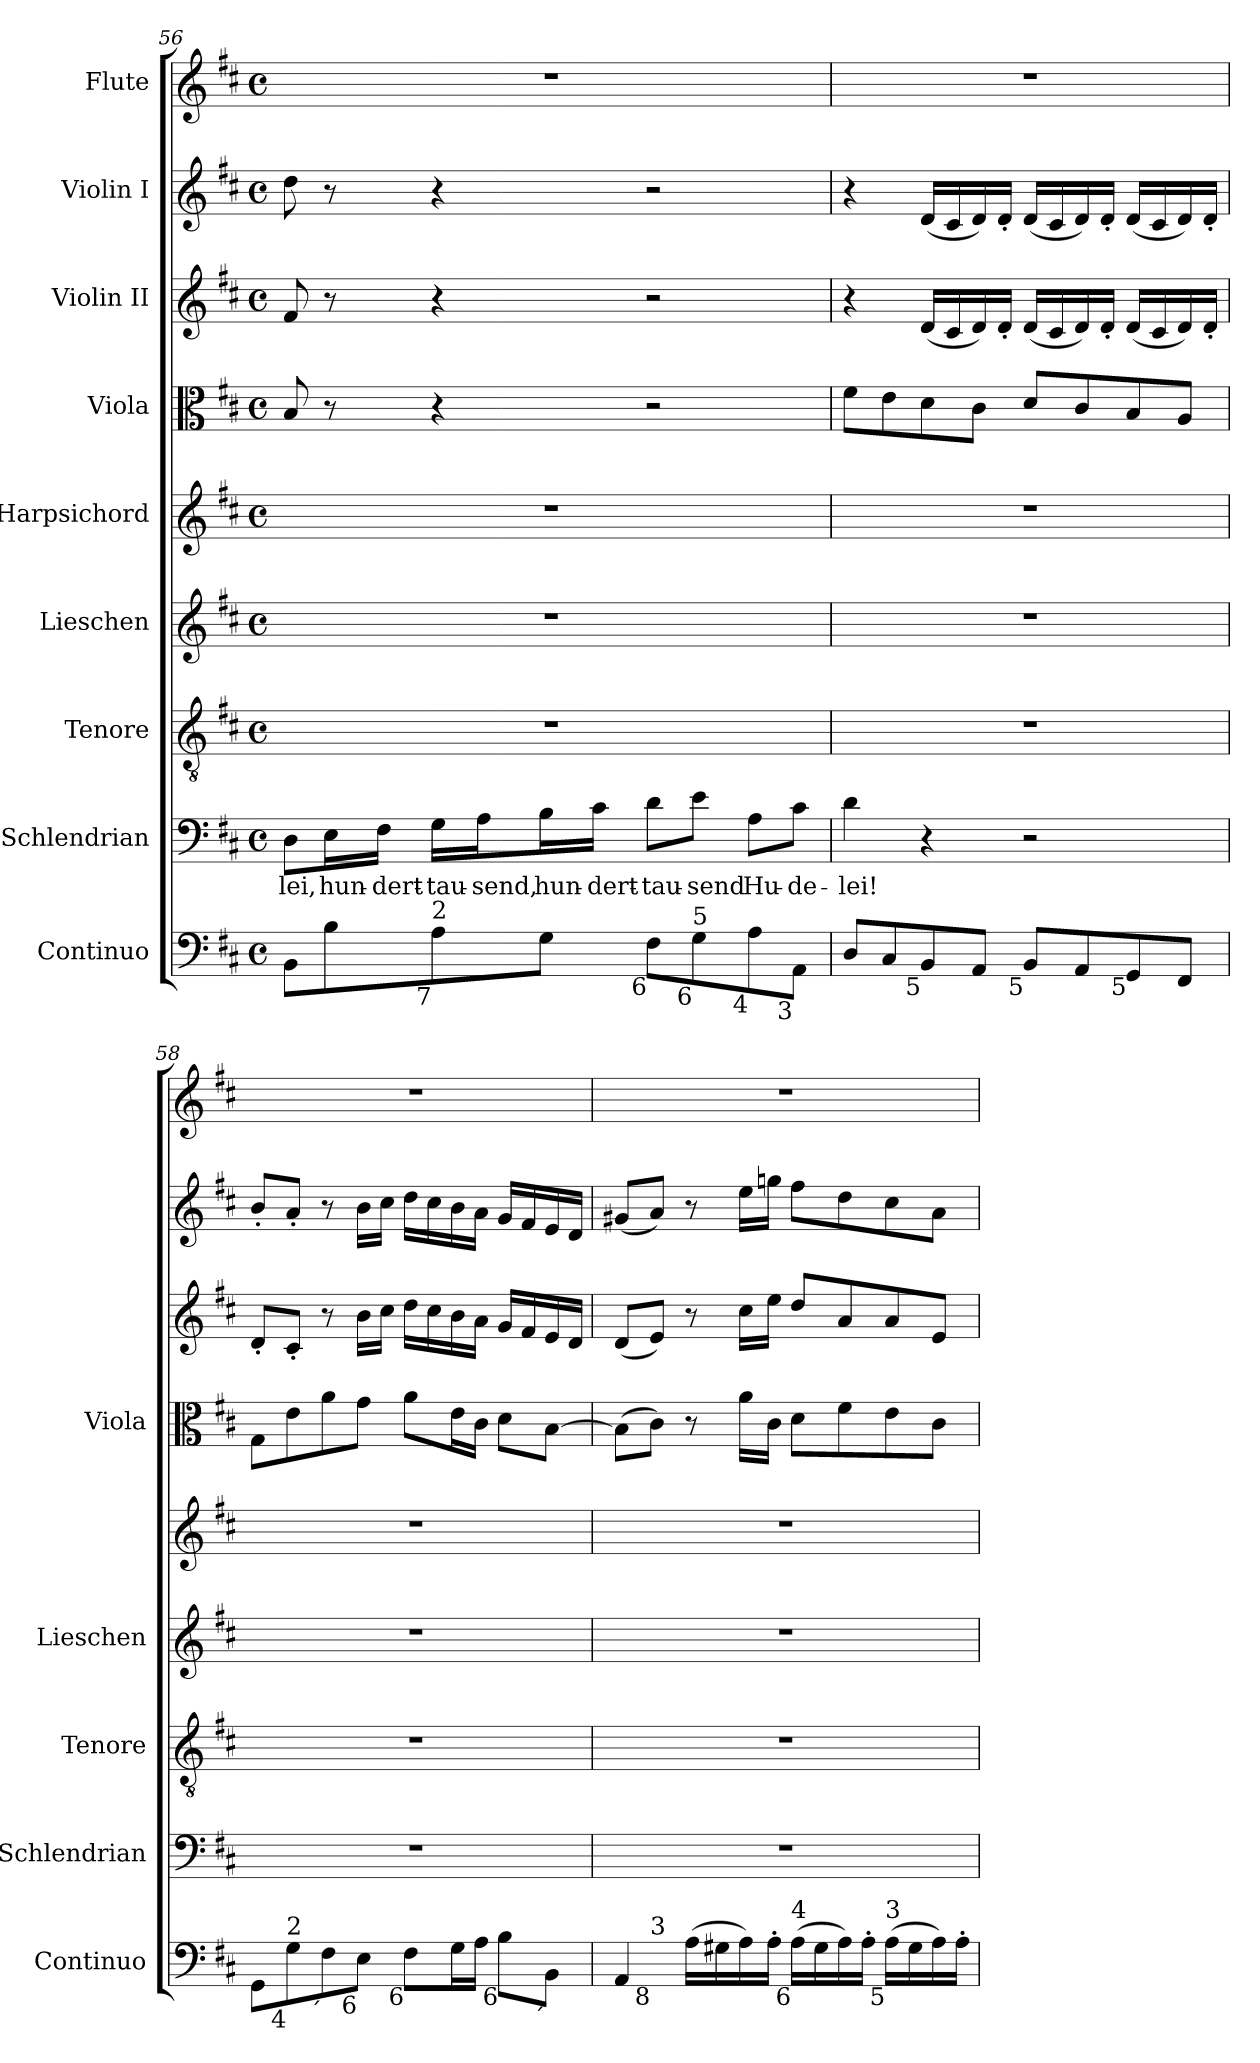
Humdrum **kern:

**kern	**kern	**text	**kern	**kern	**kern	**kern	**kern	**kern	**kern
*part9	*part8	*part8	*part7	*part6	*part5	*part4	*part3	*part2	*part1
*staff9	*staff8	*staff8	*staff7	*staff6	*staff5	*staff4	*staff3	*staff2	*staff1
*I"Continuo	*I"Schlendrian	*	*I"Tenore	*I"Lieschen	*I"Harpsichord	*I"Viola	*I"Violin II	*I"Violin I	*I"Flute
*I'Continuo	*I'Schlendrian	*	*I'Tenore	*I'Lieschen	*	*I'Viola	*	*	*
!!LO:LB:g=z
*clefF4	*clefF4	*	*clefGv2	*clefG2	*clefG2	*clefC3	*clefG2	*clefG2	*clefG2
*	*	*	*ITrd7c12	*	*	*	*	*	*
*k[f#c#]	*k[f#c#]	*	*k[f#c#]	*k[f#c#]	*k[f#c#]	*k[f#c#]	*k[f#c#]	*k[f#c#]	*k[f#c#]
*D:	*D:	*	*D:	*D:	*D:	*D:	*D:	*D:	*D:
*M4/4	*M4/4	*	*M4/4	*M4/4	*M4/4	*M4/4	*M4/4	*M4/4	*M4/4
*met(c)	*met(c)	*	*met(c)	*met(c)	*met(c)	*met(c)	*met(c)	*met(c)	*met(c)
=56	=56	=56	=56	=56	=56	=56	=56	=56	=56
!	!	!LO:LY:b:color=#000000	!	!	!	!	!	!	!
8BBi\L	8Di\L	-lei,	1r	1r	1r	8Bi/	8f#i/	8ddi\	1r
!	!	!LO:LY:b:color=#000000	!	!	!	!	!	!	!
8Bi\	16Ei\L	hun-	.	.	.	8r	8r	8r	.
!	!	!LO:LY:b:color=#000000	!	!	!	!	!	!	!
.	16F#i\JJ	-dert-	.	.	.	.	.	.	.
!LO:TX:b:rj:t=7	!	!	!	!	!	!	!	!	!
!LO:TX:t=2	!	!	!	!	!	!	!	!	!
!	!	!LO:LY:b:color=#000000	!	!	!	!	!	!	!
8Ai\	16Gi\LL	-tau-	.	.	.	4r	4r	4r	.
!	!	!LO:LY:b:color=#000000	!	!	!	!	!	!	!
.	16Ai\J	-send,	.	.	.	.	.	.	.
!	!	!LO:LY:b:color=#000000	!	!	!	!	!	!	!
8Gi\J	16Bi\L	hun-	.	.	.	.	.	.	.
!	!	!LO:LY:b:color=#000000	!	!	!	!	!	!	!
.	16c#i\JJ	-dert-	.	.	.	.	.	.	.
!LO:TX:b:rj:t=6	!	!	!	!	!	!	!	!	!
!	!	!LO:LY:b:color=#000000	!	!	!	!	!	!	!
8F#i\L	8di\L	-tau-	.	.	.	2r	2r	2r	.
!LO:TX:b:rj:t=6	!	!	!	!	!	!	!	!	!
!LO:TX:t=5	!	!	!	!	!	!	!	!	!
!	!	!LO:LY:b:color=#000000	!	!	!	!	!	!	!
8Gi\	8ei\J	-send	.	.	.	.	.	.	.
!LO:TX:b:rj:t=4	!	!	!	!	!	!	!	!	!
!	!	!LO:LY:b:color=#000000	!	!	!	!	!	!	!
8Ai\	8Ai\L	Hu-	.	.	.	.	.	.	.
!LO:TX:b:rj:t=3	!	!	!	!	!	!	!	!	!
!	!	!LO:LY:b:color=#000000	!	!	!	!	!	!	!
8AAi\J	8c#i\J	-de-	.	.	.	.	.	.	.
=57	=57	=57	=57	=57	=57	=57	=57	=57	=57
!	!	!LO:LY:b:color=#000000	!	!	!	!	!	!	!
8Di/L	4di\	-lei!	1r	1r	1r	8f#i\L	4r	4r	1r
8C#i/	.	.	.	.	.	8ei\	.	.	.
!LO:TX:b:rj:t=5	!	!	!	!	!	!	!	!	!
8BBi/	4r	.	.	.	.	8di\	(16di/LL	(16di/LL	.
.	.	.	.	.	.	.	16c#i/	16c#i/	.
8AAi/J	.	.	.	.	.	8c#i\J	16di/)	16di/)	.
.	.	.	.	.	.	.	16d'i/JJ	16d'i/JJ	.
!LO:TX:b:rj:t=5	!	!	!	!	!	!	!	!	!
8BBi/L	2r	.	.	.	.	8di/L	(16di/LL	(16di/LL	.
.	.	.	.	.	.	.	16c#i/	16c#i/	.
8AAi/	.	.	.	.	.	8c#i/	16di/)	16di/)	.
.	.	.	.	.	.	.	16d'i/JJ	16d'i/JJ	.
!LO:TX:b:rj:t=5	!	!	!	!	!	!	!	!	!
8GGi/	.	.	.	.	.	8Bi/	(16di/LL	(16di/LL	.
.	.	.	.	.	.	.	16c#i/	16c#i/	.
8FF#i/J	.	.	.	.	.	8Ai/J	16di/)	16di/)	.
.	.	.	.	.	.	.	16d'i/JJ	16d'i/JJ	.
=58	=58	=58	=58	=58	=58	=58	=58	=58	=58
8GGi\L	1r	.	1r	1r	1r	8Gi\L	8d'i/L	8b'i/L	1r
!LO:TX:b:rj:t=4	!	!	!	!	!	!	!	!	!
!LO:TX:t=2	!	!	!	!	!	!	!	!	!
8Gi\	.	.	.	.	.	8ei\	8c#'i/J	8a'i/J	.
!LO:TX:b:rj:t=´	!	!	!	!	!	!	!	!	!
8F#i\	.	.	.	.	.	8ai\	8r	8r	.
!LO:TX:b:rj:t=6	!	!	!	!	!	!	!	!	!
8Ei\J	.	.	.	.	.	8gi\J	16bi\LL	16bi\LL	.
.	.	.	.	.	.	.	16cc#i\JJ	16cc#i\JJ	.
!LO:TX:b:rj:t=6	!	!	!	!	!	!	!	!	!
8F#i\L	.	.	.	.	.	8ai\L	16ddi\LL	16ddi\LL	.
.	.	.	.	.	.	.	16cc#i\	16cc#i\	.
16Gi\L	.	.	.	.	.	16ei\L	16bi\	16bi\	.
16Ai\JJ	.	.	.	.	.	16c#i\JJ	16ai\JJ	16ai\JJ	.
!LO:TX:b:rj:t=6	!	!	!	!	!	!	!	!	!
8Bi\L	.	.	.	.	.	8di\L	16gi/LL	16gi/LL	.
.	.	.	.	.	.	.	16f#i/	16f#i/	.
!LO:TX:b:rj:t=´	!	!	!	!	!	!	!	!	!
8BBi\J	.	.	.	.	.	[8Bi\J	16ei/	16ei/	.
.	.	.	.	.	.	.	16di/JJ	16di/JJ	.
!!LO:PB:g=z
=59	=59	=59	=59	=59	=59	=59	=59	=59	=59
!LO:TX:b:rj:t=&	!	!	!	!	!	!	!	!	!
!LO:TX:t=4	!	!	!	!	!	!	!	!	!
*^	*	*	*	*	*	*	*	*	*
4AAi/	8ryy	1r	.	1r	1r	1r	(8Bi\L]	(8di/L	(8g#Xi/L	1r
!	!LO:TX:b:rj:t=8	!	!	!	!	!	!	!	!	!
!	!LO:TX:t=3	!	!	!	!	!	!	!	!	!
.	2..ryy	.	.	.	.	.	8c#i\J)	8ei/J)	8ai/J)	.
(16Ai\LL	.	.	.	.	.	.	8r	8r	8r	.
16G#Xi\	.	.	.	.	.	.	.	.	.	.
16Ai\)	.	.	.	.	.	.	16ai\LL	16cc#i\LL	16eei\LL	.
16A'i\JJ	.	.	.	.	.	.	16c#i\JJ	16eei\JJ	16ggni\JJ	.
!LO:TX:b:rj:t=6	!	!	!	!	!	!	!	!	!	!
!LO:TX:t=4	!	!	!	!	!	!	!	!	!	!
(16Ai\LL	.	.	.	.	.	.	8di\L	8ddi/L	8ff#i\L	.
16G#i\	.	.	.	.	.	.	.	.	.	.
16Ai\)	.	.	.	.	.	.	8f#i\	8ai/	8ddi\	.
16A'i\JJ	.	.	.	.	.	.	.	.	.	.
!LO:TX:b:rj:t=5	!	!	!	!	!	!	!	!	!	!
!LO:TX:t=3	!	!	!	!	!	!	!	!	!	!
(16Ai\LL	.	.	.	.	.	.	8ei\	8ai/	8cc#i\	.
16G#i\	.	.	.	.	.	.	.	.	.	.
16Ai\)	.	.	.	.	.	.	8c#i\J	8ei/J	8ai\J	.
16A'i\JJ	.	.	.	.	.	.	.	.	.	.
*v	*v	*	*	*	*	*	*	*	*	*
=	=	=	=	=	=	=	=	=	=
*-	*-	*-	*-	*-	*-	*-	*-	*-	*-
